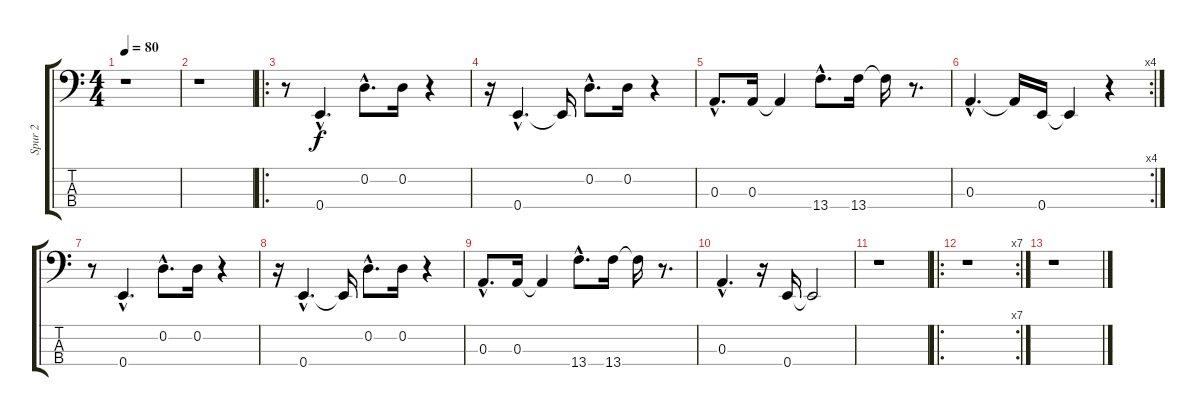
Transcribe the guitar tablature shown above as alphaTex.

\track ("Spur 2" "Spur 2") {instrument electricbassfinger}
\staff {score tabs}
\tuning (G2 D2 A1 E1) {hide}
\ts (4 4)
\tempo 80
\clef f4
\ks c
r.1{dy f} |
r.1 |
\ro
r.8 0.4{hac}.4{d} 0.2{hac}.8{d} 0.2.16 r.4 |
r.16 0.4{hac}.4{d} 0.4{t}.16 0.2{hac}.8{d} 0.2.16 r.4 |
0.3{hac}.8{d} 0.3.16 0.3{t}.4 13.4{hac}.8{d} 13.4.16 13.4{t}.16 r.8{d} |
\rc 4
0.3{hac}.4{d} 0.3{t}.16 0.4.16 0.4{t}.4 r.4 |
r.8 0.4{hac}.4{d} 0.2{hac}.8{d} 0.2.16 r.4 |
r.16 0.4{hac}.4{d} 0.4{t}.16 0.2{hac}.8{d} 0.2.16 r.4 |
0.3{hac}.8{d} 0.3.16 0.3{t}.4 13.4{hac}.8{d} 13.4.16 13.4{t}.16 r.8{d} |
0.3{hac}.4{d} r.16 0.4.16 0.4{t}.2 |
r.1 |
\ro
\rc 7
r.1 |
r.1
